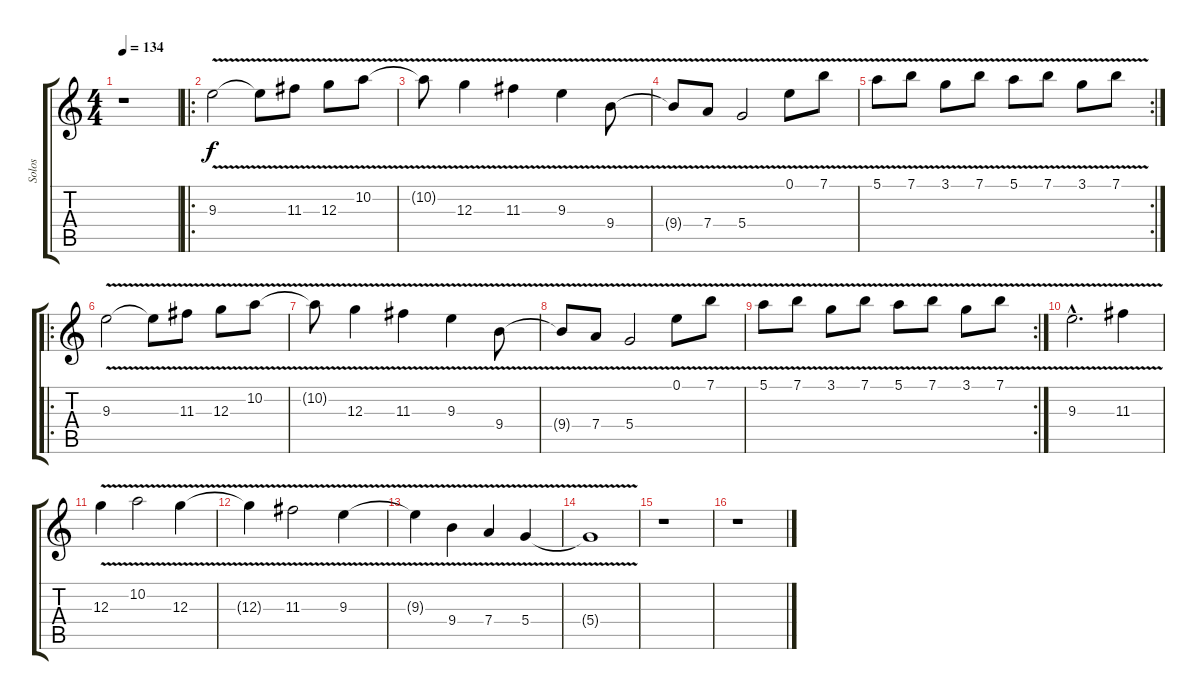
\track ("Solos" "Solos") {instrument distortionguitar}
\staff {score tabs}
\tuning (E4 B3 G3 D3 A2 E2) {hide}
\ts (4 4)
\tempo 134
\clef g2
\ks c
r.1{dy f} |
\ro
9.3{v}.2 9.3{t}.8 11.3{v}.8 12.3{v}.8 10.2{v}.8 |
10.2{t}.8 12.3{v}.4 11.3{v}.4 9.3{v}.4 9.4{v}.8 |
9.4{t}.8 7.4{v}.8 5.4{v}.2 0.1{v}.8 7.1{v}.8 |
\rc 2
5.1{v}.8 7.1{v}.8 3.1{v}.8 7.1{v}.8 5.1{v}.8 7.1{v}.8 3.1{v}.8 7.1{v}.8 |
\ro
9.3{v}.2 9.3{t}.8 11.3{v}.8 12.3{v}.8 10.2{v}.8 |
10.2{t}.8 12.3{v}.4 11.3{v}.4 9.3{v}.4 9.4{v}.8 |
9.4{t}.8 7.4{v}.8 5.4{v}.2 0.1{v}.8 7.1{v}.8 |
\rc 2
5.1{v}.8 7.1{v}.8 3.1{v}.8 7.1{v}.8 5.1{v}.8 7.1{v}.8 3.1{v}.8 7.1{v}.8 |
9.3{v hac}.2{d} 11.3{v}.4 |
12.3{v}.4 10.2{v}.2 12.3{v}.4 |
12.3{t}.4 11.3{v}.2 9.3{v}.4 |
9.3{t}.4 9.4{v}.4 7.4{v}.4 5.4{v}.4 |
5.4{t}.1 |
r.1 |
r.1
